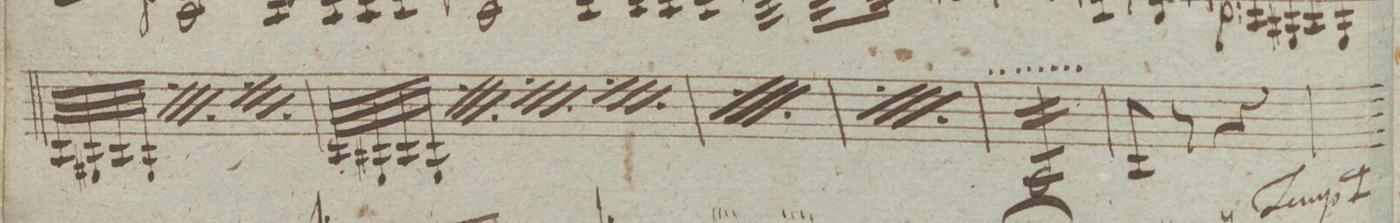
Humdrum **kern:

**kern	**dynam
*I"Violino 2do	*
*clefG2	*
*k[f#c#g#]	*
*M2/4	*
32A/LLL	.
32G#X/	.
32A/	.
32G#/JJJ	.
*rep	*
32A/LLL	.
32G#/	.
32A/	.
32G#/JJJ	.
*Xrep	*
*rep	*
32A/LLL	.
32G#/	.
32A/	.
32G#/JJJ	.
*Xrep	*
=54	=54
32A/LLL	.
32G#X/	.
32A/	.
32G#/JJJ	.
*rep	*
32A/LLL	.
32G#/	.
32A/	.
32G#/JJJ	.
*Xrep	*
*rep	*
32A/LLL	.
32G#/	.
32A/	.
32G#/JJJ	.
*Xrep	*
*rep	*
32A/LLL	.
32G#/	.
32A/	.
32G#/JJJ	.
*Xrep	*
=55	=55
*rep	*
32A/LLL	.
32G#X/	.
32A/	.
32G#/JJJ	.
32A/LLL	.
32G#/	.
32A/	.
32G#/JJJ	.
32A/LLL	.
32G#/	.
32A/	.
32G#/JJJ	.
32A/LLL	.
32G#/	.
32A/	.
32G#/JJJ	.
*Xrep	*
=56	=56
*rep	*
32A/LLL	.
32G#X/	.
32A/	.
32G#/JJJ	.
32A/LLL	.
32G#/	.
32A/	.
32G#/JJJ	.
32A/LLL	.
32G#/	.
32A/	.
32G#/JJJ	.
32A/LLL	.
32G#/	.
32A/	.
32G#/JJJ	.
*Xrep	*
=57	=57
*tremolo	*
16A'/LL	.
16A'/	.
16A'/	.
16A'/	.
16A'/	.
16A'/	.
16A'/	.
16A'/JJ	.
*Xtremolo	*
=58	=58
8A/	.
8r	.
4r	.
=59	=59
*-	*-
